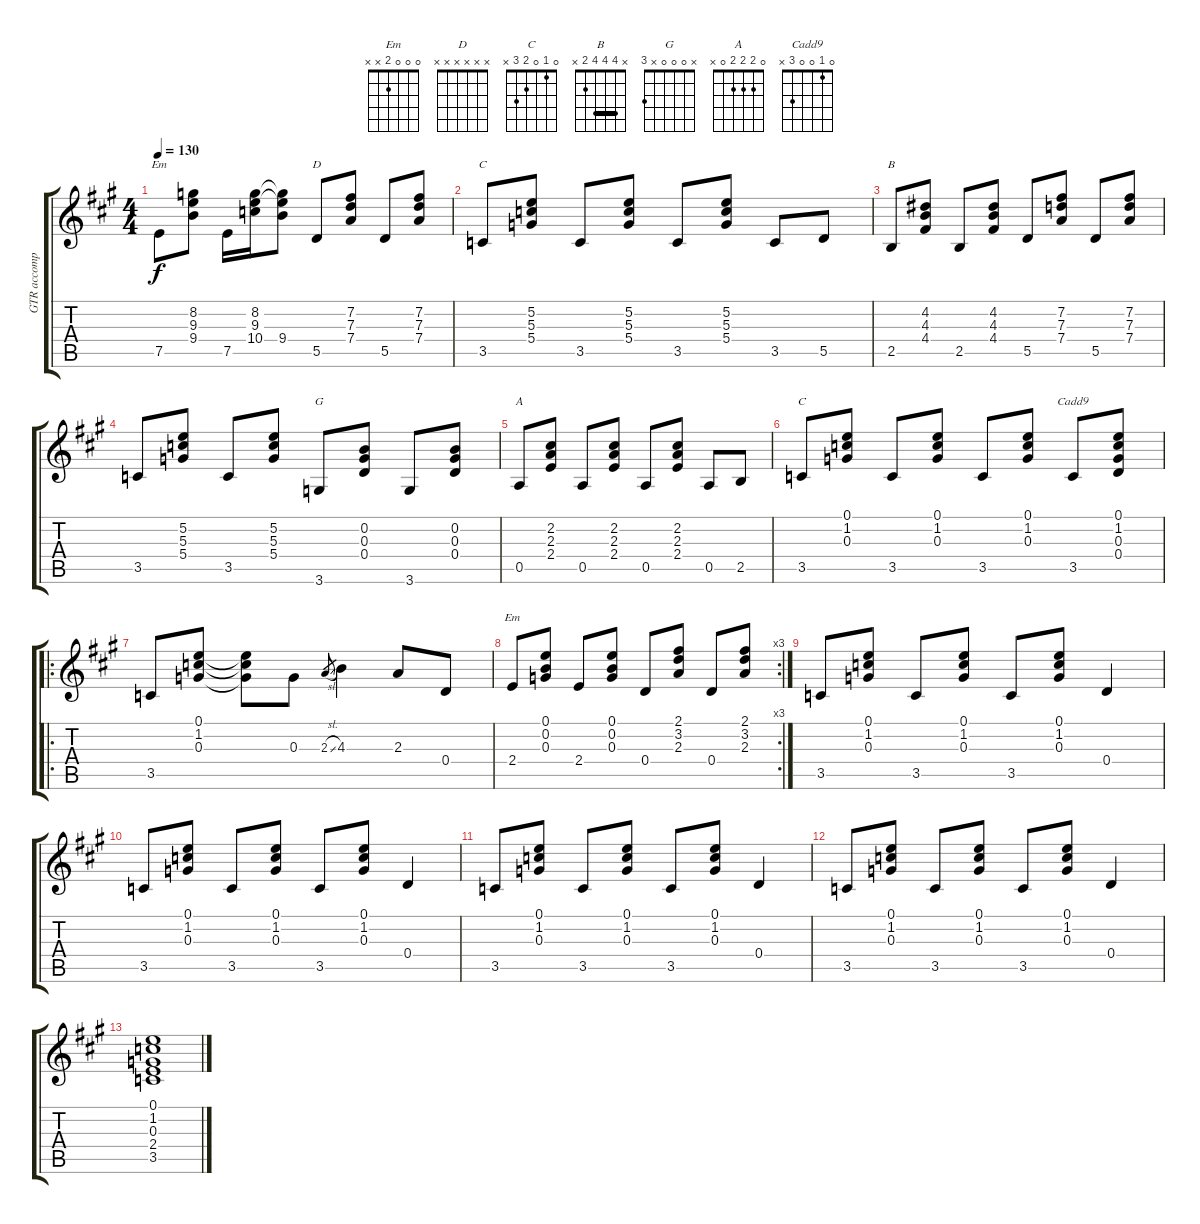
\track ("GTR accomp" "GTR accomp") {instrument acousticguitarnylon}
\staff {score tabs}
\tuning (E4 B3 G3 D3 A2 E2) {hide}
\chord ("Em" x x x x x x)
\chord ("D" x x x x x x)
\chord ("C" x x x x x x)
\chord ("B" x 4 4 4 2 x) {barre 4}
\chord ("G" x 0 0 0 x 3)
\chord ("A" 0 2 2 2 0 x)
\chord ("C" 0 1 0 2 3 x)
\chord ("Cadd9" 0 1 0 0 3 x)
\chord ("Em" 0 0 0 2 x x)
\ts (4 4)
\tempo 130
\clef g2
\ks a
7.5.8{ch "Em" dy f} (8.2 9.3 9.4).8 7.5.16 (8.2 9.3 10.4).16 (8.2{t} 9.3{t} 9.4).8 5.5.8{ch "D"} (7.2 7.3 7.4).8 5.5.8 (7.2 7.3 7.4).8 |
3.5.8{ch "C"} (5.2 5.3 5.4).8 3.5.8 (5.2 5.3 5.4).8 3.5.8 (5.2 5.3 5.4).8 3.5.8 5.5.8 |
2.5.8{ch "B"} (4.2 4.3 4.4).8 2.5.8 (4.2 4.3 4.4).8 5.5.8 (7.2 7.3 7.4).8 5.5.8 (7.2 7.3 7.4).8 |
3.5.8 (5.2 5.3 5.4).8 3.5.8 (5.2 5.3 5.4).8 3.6.8{ch "G"} (0.2 0.3 0.4).8 3.6.8 (0.2 0.3 0.4).8 |
0.5.8{ch "A"} (2.2 2.3 2.4).8 0.5.8 (2.2 2.3 2.4).8 0.5.8 (2.2 2.3 2.4).8 0.5.8 2.5.8 |
3.5.8{ch "C"} (0.1 1.2 0.3).8 3.5.8 (0.1 1.2 0.3).8 3.5.8 (0.1 1.2 0.3).8 3.5.8{ch "Cadd9"} (0.1 1.2 0.3 0.4).8 |
\ro
3.5.8 (0.1 1.2 0.3).8 (0.1{t} 1.2{t} 0.3{t}).8 0.3.8 2.3{sl}.8{gr} 4.3.4 2.3.8 0.4.8 |
\rc 3
2.4.8{ch "Em"} (0.1 0.2 0.3).8 2.4.8 (0.1 0.2 0.3).8 0.4.8 (2.1 3.2 2.3).8 0.4.8 (2.1 3.2 2.3).8 |
3.5.8 (0.1 1.2 0.3).8 3.5.8 (0.1 1.2 0.3).8 3.5.8 (0.1 1.2 0.3).8 0.4.4 |
3.5.8 (0.1 1.2 0.3).8 3.5.8 (0.1 1.2 0.3).8 3.5.8 (0.1 1.2 0.3).8 0.4.4 |
3.5.8 (0.1 1.2 0.3).8 3.5.8 (0.1 1.2 0.3).8 3.5.8 (0.1 1.2 0.3).8 0.4.4 |
3.5.8 (0.1 1.2 0.3).8 3.5.8 (0.1 1.2 0.3).8 3.5.8 (0.1 1.2 0.3).8 0.4.4 |
(0.1 1.2 0.3 2.4 3.5).1
